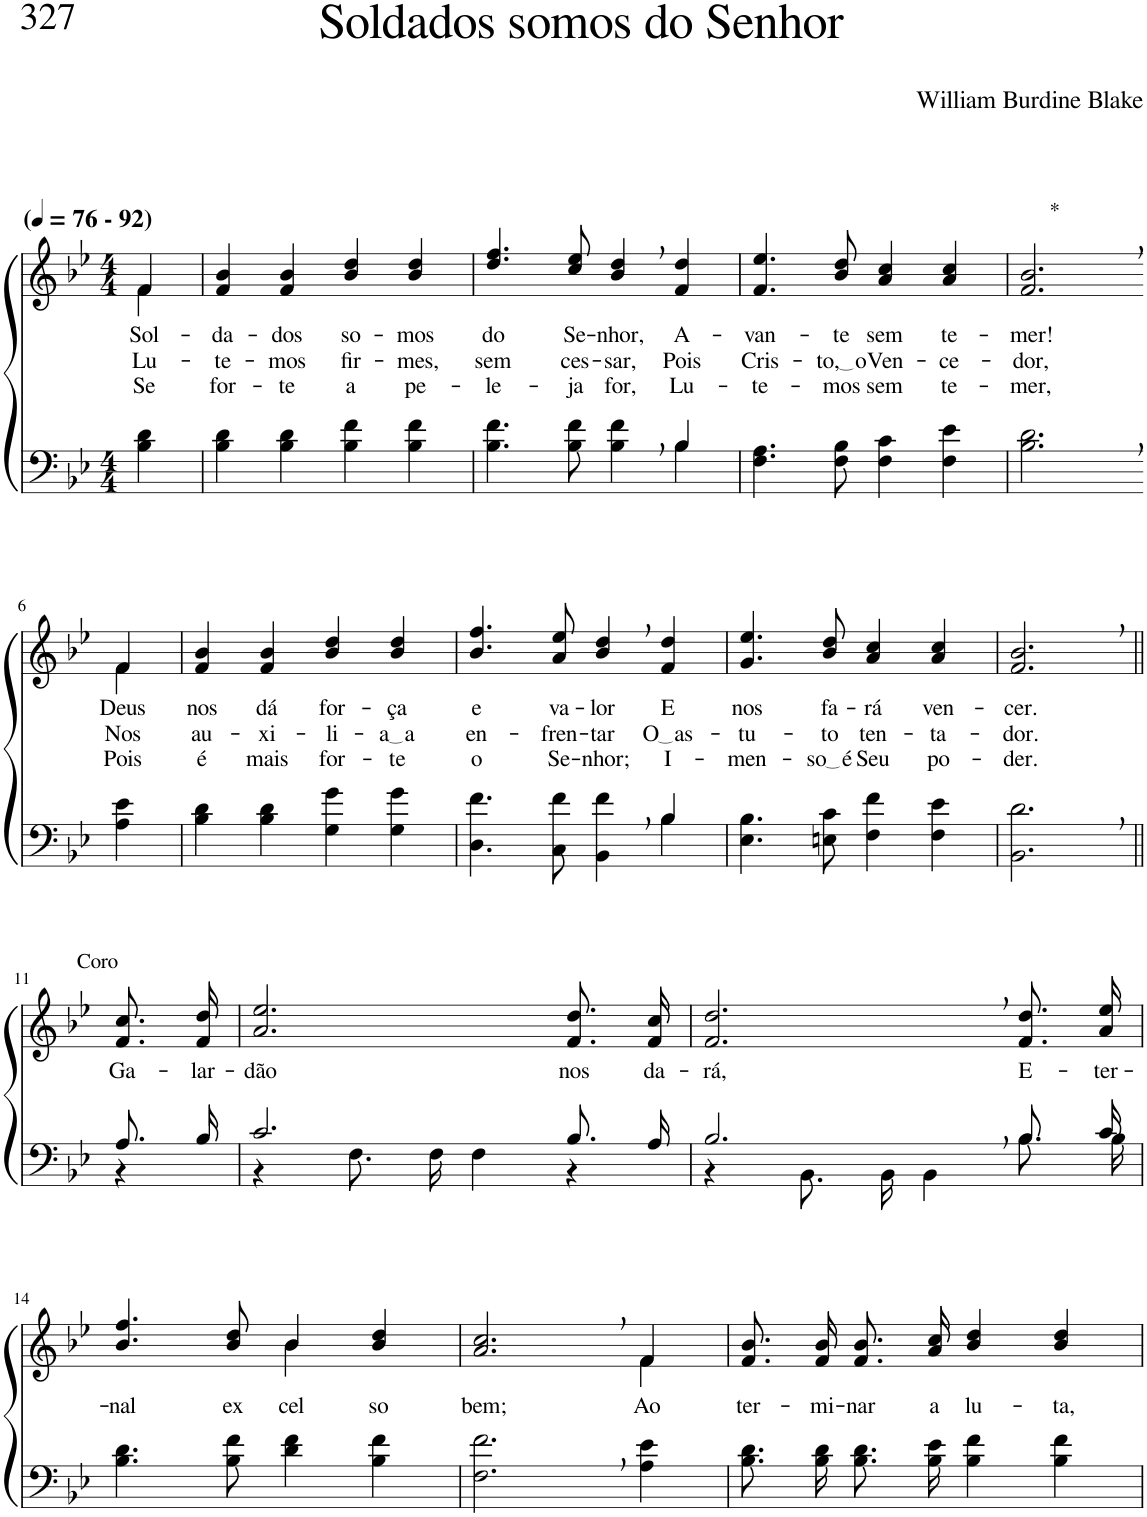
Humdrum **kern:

**kern	**kern	**text	**text	**text
*part2	*part1	*part1	*part1	*part1
*staff2	*staff1	*staff1	*staff1	*staff1
*I"Parte III e IV	*I"Parte I e II	*	*	*
*clefF4	*clefG2	*	*	*
*Trd2c3	*Trd2c3	*	*	*
*k[b-e-]	*k[b-e-]	*	*	*
*M4/4	*M4/4	*	*	*
*MM76	*MM76	*	*	*
=1	=1	=1	=1	=1
!	!LO:TX:a:B:t=(	!	!	!
!	!LO:TX:a:B:t=- 92)	!	!	!
!	!	!LO:LY:b	!LO:LY:b	!LO:LY:b
*	*^	*	*	*
4B-\ 4d\	4f\	4f/	Sol-	Lu-	Se
=2	=2	=2	=2	=2	=2
!	!	!	!LO:LY:b	!LO:LY:b	!LO:LY:b
*	*v	*v	*	*	*
4B-\ 4d\	4f/ 4b-/	-da-	-te-	for-
!	!	!LO:LY:b	!LO:LY:b	!LO:LY:b
4B-\ 4d\	4f/ 4b-/	-dos	-mos	-te
!	!	!LO:LY:b	!LO:LY:b	!LO:LY:b
4B-\ 4f\	4b-/ 4dd/	so-	fir-	a
!	!	!LO:LY:b	!LO:LY:b	!LO:LY:b
4B-\ 4f\	4b-/ 4dd/	-mos	-mes,	pe-
=3	=3	=3	=3	=3
*^	*	*	*	*
!	!	!	!LO:LY:b	!LO:LY:b	!LO:LY:b
4.B-\ 4.f\	2.ryy	4.dd/ 4.ff/	do	sem	-le-
!	!	!	!LO:LY:b	!LO:LY:b	!LO:LY:b
8B-\ 8f\	.	8cc/ 8ee-/	Se-	ces-	-ja
!	!	!	!LO:LY:b	!LO:LY:b	!LO:LY:b
4B-\, 4f\,	.	4b-/, 4dd/,	-nhor,	-sar,	for,
!	!	!	!LO:LY:b	!LO:LY:b	!LO:LY:b
4B-\	4B-/	4f/ 4dd/	A-	Pois	Lu-
=4	=4	=4	=4	=4	=4
!	!	!	!LO:LY:b	!LO:LY:b	!LO:LY:b
*v	*v	*	*	*	*
4.F\ 4.A\	4.f/ 4.ee-/	-van-	Cris-	-te-
!	!	!LO:LY:b	!LO:LY:b	!LO:LY:b
8F\ 8B-\	8b-/ 8dd/	-te	to, o	-mos
!	!	!LO:LY:b	!LO:LY:b	!LO:LY:b
4F\ 4c\	4a/ 4cc/	sem	Ven-	sem
!	!	!LO:LY:b	!LO:LY:b	!LO:LY:b
4F\ 4e-\	4a/ 4cc/	te-	-ce-	te-
=5	=5	=5	=5	=5
!	!LO:TX:a:t=*	!	!	!
!	!	!LO:LY:b	!LO:LY:b	!LO:LY:b
2.B-\, 2.d\,	2.f/, 2.b-/,	-mer!	-dor,	-mer,
!!LO:LB:g=z
=6-	=6-	=6-	=6-	=6-
!	!	!LO:LY:b	!LO:LY:b	!LO:LY:b
*	*^	*	*	*
4A\ 4e-\	4f\	4f/	Deus	Nos	Pois
=7	=7	=7	=7	=7	=7
!	!	!	!LO:LY:b	!LO:LY:b	!LO:LY:b
*	*v	*v	*	*	*
4B-\ 4d\	4f/ 4b-/	nos	au-	é
!	!	!LO:LY:b	!LO:LY:b	!LO:LY:b
4B-\ 4d\	4f/ 4b-/	dá	-xi-	mais
!	!	!LO:LY:b	!LO:LY:b	!LO:LY:b
4G\ 4g\	4b-/ 4dd/	for-	-li-	for-
!	!	!LO:LY:b	!LO:LY:b	!LO:LY:b
4G\ 4g\	4b-/ 4dd/	-ça	a a	-te
=8	=8	=8	=8	=8
*^	*	*	*	*
!	!	!	!LO:LY:b	!LO:LY:b	!LO:LY:b
2.ryy	4.D\ 4.f\	4.b-/ 4.ff/	e	en-	o
!	!	!	!LO:LY:b	!LO:LY:b	!LO:LY:b
.	8C\ 8f\	8a/ 8ee-/	va-	-fren-	Se-
!	!	!	!LO:LY:b	!LO:LY:b	!LO:LY:b
.	4BB-\ 4f\	4b-/, 4dd/,	-lor	-tar	-nhor;
!	!	!	!LO:LY:b	!LO:LY:b	!LO:LY:b
4B-/	4B-\	4f/ 4dd/	E	O as	I-
=9	=9	=9	=9	=9	=9
!	!	!	!LO:LY:b	!LO:LY:b	!LO:LY:b
*v	*v	*	*	*	*
4.E-\ 4.B-\	4.g/ 4.ee-/	nos	-tu-	-men-
!	!	!LO:LY:b	!LO:LY:b	!LO:LY:b
8En\ 8c\	8b-/ 8dd/	fa-	-to	so é
!	!	!LO:LY:b	!LO:LY:b	!LO:LY:b
4F\ 4f\	4a/ 4cc/	-rá	ten-	Seu
!	!	!LO:LY:b	!LO:LY:b	!LO:LY:b
4F\ 4e-\	4a/ 4cc/	ven-	-ta-	po-
=10	=10	=10	=10	=10
!	!	!LO:LY:b	!LO:LY:b	!LO:LY:b
2.BB-\, 2.d\,	2.f/, 2.b-/,	-cer.	-dor.	-der.
!!LO:LB:g=z
=11||	=11||	=11||	=11||	=11||
*^	*	*	*	*
!	!	!LO:TX:a:t=Coro	!	!	!
!	!	!	!LO:LY:b	!	!
8.A/L	4r	8.f/ 8.cc/L	Ga-	.	.
!	!	!	!LO:LY:b	!	!
16B-/Jk	.	16f/ 16dd/Jk	-lar-	.	.
=12	=12	=12	=12	=12	=12
!	!	!	!LO:LY:b	!	!
2.c/	4r	2.a/ 2.ee-/	-dão	.	.
.	8.F\L	.	.	.	.
.	16F\Jk	.	.	.	.
.	4F\	.	.	.	.
!	!	!	!LO:LY:b	!	!
8.B-/L	4r	8.f/ 8.dd/L	nos	.	.
!	!	!	!LO:LY:b	!	!
16A/Jk	.	16f/ 16cc/Jk	da-	.	.
=13	=13	=13	=13	=13	=13
!	!	!	!LO:LY:b	!	!
2.B-,/	4r	2.f/, 2.dd/,	-rá,	.	.
.	8.BB-\L	.	.	.	.
.	16BB-\Jk	.	.	.	.
.	4BB-\	.	.	.	.
!	!	!	!LO:LY:b	!	!
8.B-/L	8.B-\L	8.f\ 8.dd\L	E-	.	.
!	!	!	!LO:LY:b	!	!
16c/Jk	16B-\Jk	16a\ 16ee-\Jk	-ter-	.	.
!!LO:LB:g=z
=14	=14	=14	=14	=14	=14
!	!	!	!LO:LY:b	!	!
*v	*v	*^	*	*	*
4.B-\ 4.d\	4.b-/ 4.ff/	2ryy	-nal	.	.
!	!	!	!LO:LY:b	!	!
8B-\ 8f\	8b-/ 8dd/	.	ex-	.	.
!	!	!	!LO:LY:b	!	!
4d\ 4f\	4b-/	4b-\	-cel-	.	.
!	!	!	!LO:LY:b	!	!
4B-\ 4f\	4b-/ 4dd/	4ryy	-so	.	.
=15	=15	=15	=15	=15	=15
!	!	!	!LO:LY:b	!	!
2.F\, 2.f\,	2.a/, 2.cc/,	2.ryy	bem;	.	.
!	!	!	!LO:LY:b	!	!
4A\ 4e-\	4f/	4f\	Ao	.	.
=16	=16	=16	=16	=16	=16
!	!	!	!LO:LY:b	!	!
*	*v	*v	*	*	*
8.B-\ 8.d\L	8.f/ 8.b-/L	ter-	.	.
!	!	!LO:LY:b	!	!
16B-\ 16d\Jk	16f/ 16b-/Jk	-mi-	.	.
!	!	!LO:LY:b	!	!
8.B-\ 8.d\L	8.f/ 8.b-/L	-nar	.	.
!	!	!LO:LY:b	!	!
16B-\ 16e-\Jk	16a/ 16cc/Jk	a	.	.
!	!	!LO:LY:b	!	!
4B-\ 4f\	4b-/ 4dd/	lu-	.	.
!	!	!LO:LY:b	!	!
4B-\ 4f\	4b-/ 4dd/	-ta,	.	.
=	=	=	=	=
*-	*-	*-	*-	*-
